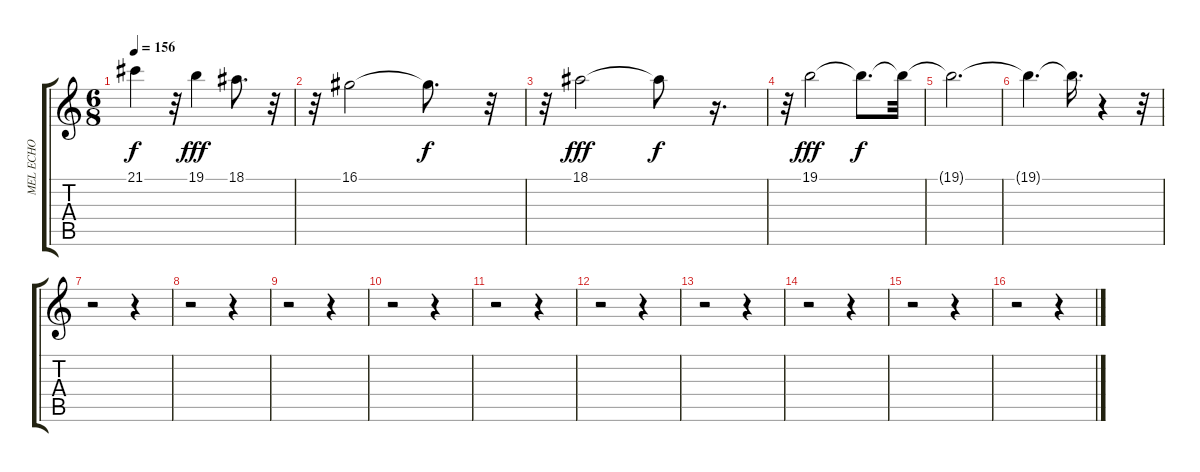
\track ("MEL ECHO" "MEL ECHO") {instrument vibraphone}
\staff {score tabs}
\tuning (E4 B3 G3 D3 A2 E2) {hide}
\ts (6 8)
\tempo 156
\clef g2
\ks c
21.1{t}.4{dy f} r.32 19.1.4{dy fff} 18.1.8{d} r.32 |
r.32 16.1.2 16.1{t}.8{d dy f} r.32 |
r.32 18.1.2{dy fff} 18.1{t}.8{dy f} r.16{d} |
r.32 19.1.2{dy fff} 19.1{t}.8{d dy f} 19.1{t}.32 |
19.1{t}.2{d} |
19.1{t}.4{d} 19.1{t}.16{d} r.4 r.32 |
r.2 r.4 |
r.2 r.4 |
r.2 r.4 |
r.2 r.4 |
r.2 r.4 |
r.2 r.4 |
r.2 r.4 |
r.2 r.4 |
r.2 r.4 |
r.2 r.4
